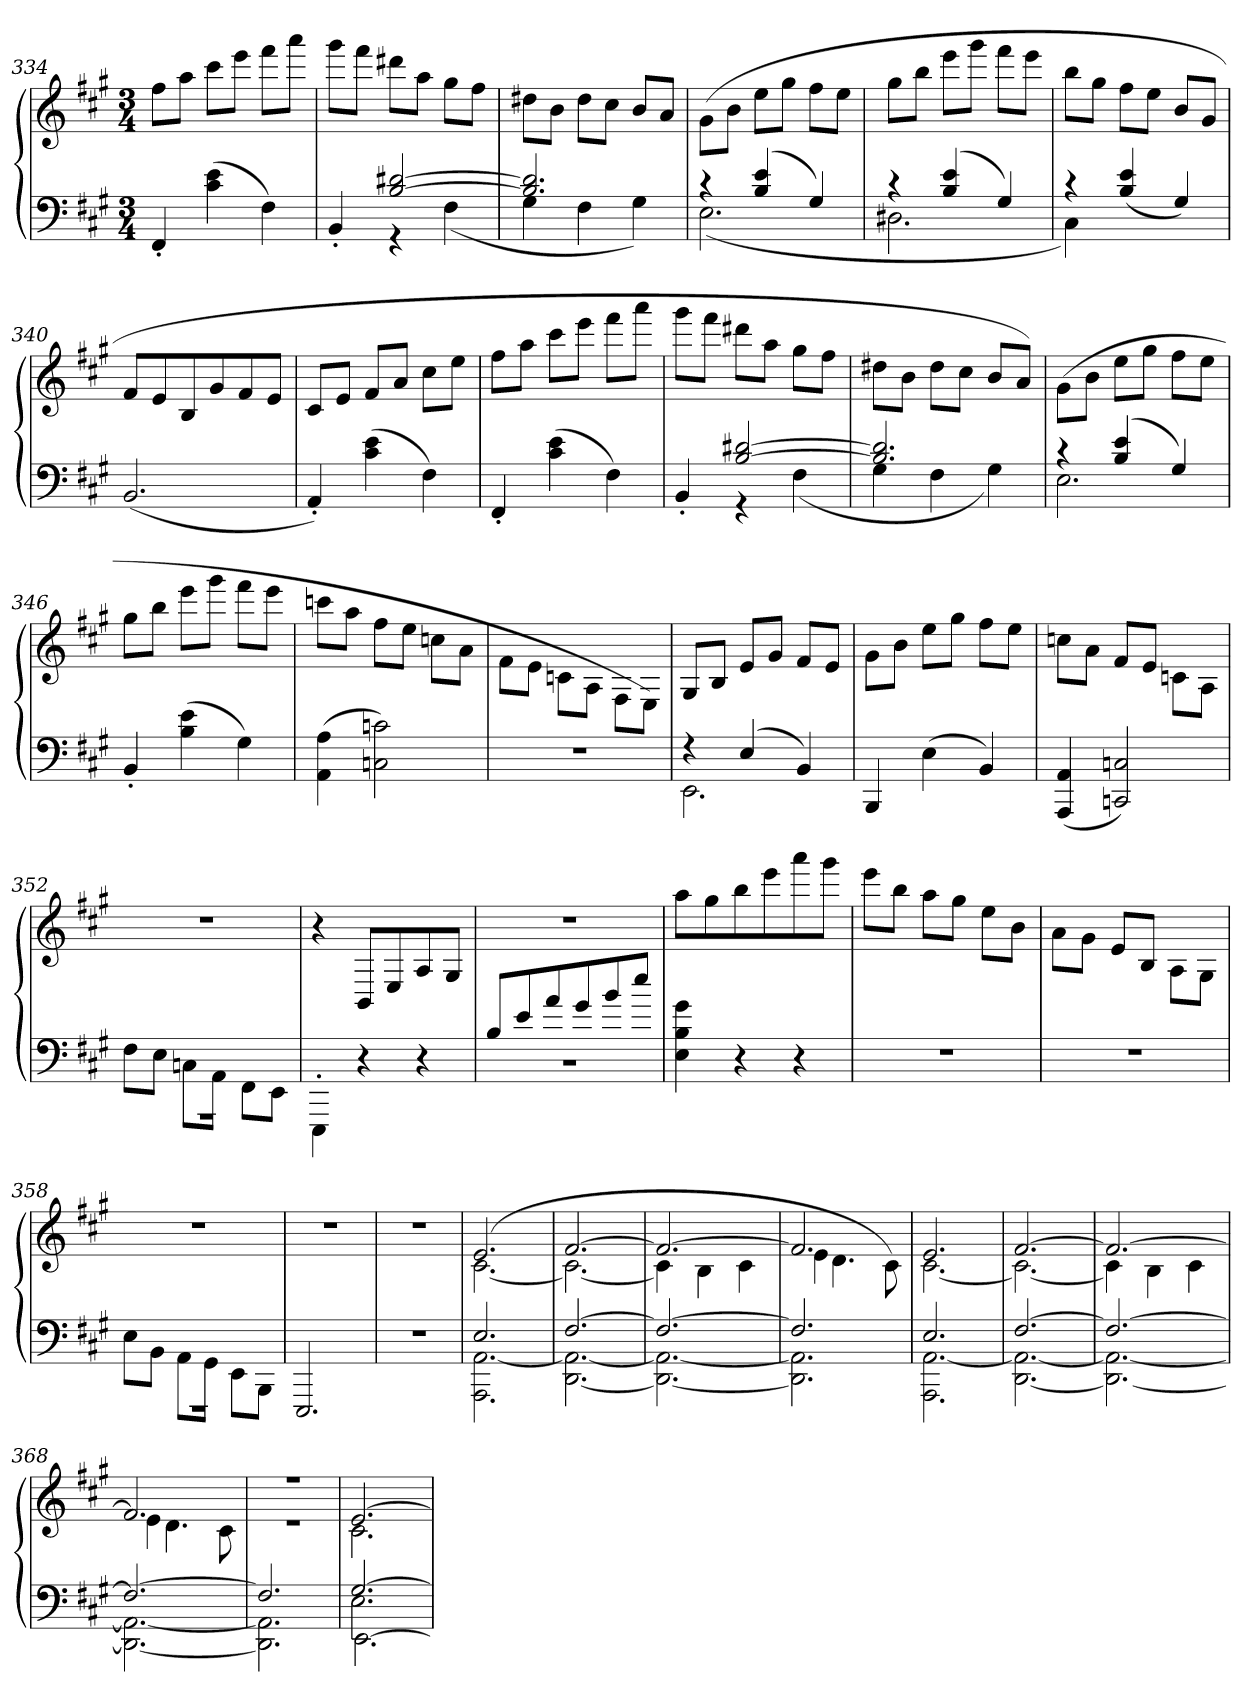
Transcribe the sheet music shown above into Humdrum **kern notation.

**kern	**kern
*part1	*part1
*staff2	*staff1
*clefF4	*clefG2
*k[f#c#g#]	*k[f#c#g#]
*M3/4	*M3/4
=334	=334
4FF#'/	8ff#\L
.	8aa\J
(4c#\ 4e\	8ccc#\L
.	8eee\J
4F#\)	8fff#\L
.	8aaa\J
=335	=335
*^	*
4BB'/	4ryy	8ggg#\L
.	.	8fff#\J
[2B/ [2d#X/	4r	8ddd#X\L
.	.	8aa\J
.	(4F#\	8gg#\L
.	.	8ff#\J
=336	=336	=336
2.B]/ 2.d#]/	4G#\	8dd#X\L
.	.	8b\J
.	4F#\	8dd#\L
.	.	8cc#\J
.	4G#\)	8b/L
.	.	8a/J
=337	=337	=337
4r	(2.E\	(8g#\L
.	.	8b\J
(4B/ 4e/	.	8ee\L
.	.	8gg#\J
4G#/)	.	8ff#\L
.	.	8ee\J
=338	=338	=338
4r	2.D#X\	8gg#\L
.	.	8bb\J
(4B/ 4e/	.	8eee\L
.	.	8ggg#\J
4G#/)	.	8fff#\L
.	.	8eee\J
=339	=339	=339
4r	4C#\)	8bb\L
.	.	8gg#\J
(4B/ 4e/	2ryy	8ff#\L
.	.	8ee\J
4G#/)	.	8b/L
.	.	8g#/J
*v	*v	*
=340	=340
(2.BB/	8f#/L
.	8e/
.	8B/
.	8g#/
.	8f#/
.	8e/J
=341	=341
4AA'/)	8c#/L
.	8e/J
(4c#\ 4e\	8f#/L
.	8a/J
4F#\)	8cc#\L
.	8ee\J
=342	=342
4FF#'/	8ff#\L
.	8aa\J
(4c#\ 4e\	8ccc#\L
.	8eee\J
4F#\)	8fff#\L
.	8aaa\J
=343	=343
*^	*
4BB'/	4ryy	8ggg#\L
.	.	8fff#\J
[2B/ [2d#X/	4r	8ddd#X\L
.	.	8aa\J
.	(4F#\	8gg#\L
.	.	8ff#\J
=344	=344	=344
2.B]/ 2.d#]/	4G#\	8dd#X\L
.	.	8b\J
.	4F#\	8dd#\L
.	.	8cc#\J
.	4G#\)	8b/L
.	.	8a/J)
=345	=345	=345
4r	2.E\	(8g#\L
.	.	8b\J
(4B/ 4e/	.	8ee\L
.	.	8gg#\J
4G#/)	.	8ff#\L
.	.	8ee\J
*v	*v	*
=346	=346
4BB'/	8gg#\L
.	8bb\J
(4B\ 4e\	8eee\L
.	8ggg#\J
4G#\)	8fff#\L
.	8eee\J
=347	=347
(4AA\ 4A\	8cccn\L
.	8aa\J
2Cn\ 2cn\)	8ff#\L
.	8ee\J
.	8ccn\L
.	8a\J
=348	=348
2.r	8f#\L
.	8e\J
.	8cn\L
.	8A\J
.	8F#\L
.	8E\J)
=349	=349
*^	*
4r	2.EE\	8G#/L
.	.	8B/J
(4E/	.	8e/L
.	.	8g#/J
4BB/)	.	8f#/L
.	.	8e/J
*v	*v	*
=350	=350
4BBB/	8g#\L
.	8b\J
(4E\	8ee\L
.	8gg#\J
4BB/)	8ff#\L
.	8ee\J
=351	=351
(4AAA/ 4AA/	8ccn\L
.	8a\J
2CCn/ 2Cn/)	8f#/L
.	8e/J
.	8cn\L
.	8A\J
=352	=352
*^	*
8F#\L	2.r	2.r
8E\J	.	.
8Cn\L	.	.
8AA\J	.	.
8FF#\L	.	.
8EE\J	.	.
*v	*v	*
=353	=353
4EEE'\	4r
4r	8BB/L
.	8E/
4r	8A/
.	8G#/J
=354	=354
*^	*
8B/L	2.r	2.r
8e/	.	.
8a\	.	.
8g#/	.	.
8b\	.	.
8ee\J	.	.
*v	*v	*
=355	=355
4E\ 4B\ 4g#\	8aa\L
.	8gg#\
4r	8bb\
.	8eee\
4r	8aaa\
.	8ggg#\J
=356	=356
2.r	8eee\L
.	8bb\J
.	8aa\L
.	8gg#\J
.	8ee\L
.	8b\J
=357	=357
2.r	8a\L
.	8g#\J
.	8e/L
.	8B/J
.	8A\L
.	8G#\J
=358	=358
*^	*
8E\L	2.r	2.r
8BB\J	.	.
8AA\L	.	.
8GG#\J	.	.
8EE\L	.	.
8BBB\J	.	.
*v	*v	*
=359	=359
2.EEE/	2.r
=360	=360
2.r	2.r
=361	=361
*^	*^
2.E/	2.AAA\ [2.AA\	(2.e/	[2.c#
=362	=362	=362	=362
[2.F#/	[2.DD\ 2.AA_\	[2.f#/	2.c#_
=363	=363	=363	=363
2.F#/_	2.DD_\ 2.AA_\	2.f#/_	4c#\]
.	.	.	4B\
.	.	.	4c#\
=364	=364	=364	=364
2.F#/]	2.DD]\ 2.AA]\	2.f#/]	4e\
.	.	.	4.d\
.	.	.	8c#\)
=365	=365	=365	=365
2.E/	2.AAA\ [2.AA\	2.e/	[2.c#
=366	=366	=366	=366
[2.F#/	[2.DD\ 2.AA_\	[2.f#/	2.c#_
=367	=367	=367	=367
2.F#/_	2.DD_\ 2.AA_\	2.f#/_	4c#\]
.	.	.	4B\
.	.	.	4c#\
=368	=368	=368	=368
2.F#/_	2.DD_\ 2.AA_\	2.f#/]	4e\
.	.	.	4.d\
.	.	.	8c#\
=369	=369	=369	=369
2.F#/]	2.DD]\ 2.AA]\	2.r	2.r
=370	=370	=370	=370
*	*^	*	*
[2.G#/	2.E\	[2.EE\	[2.e/	2.c#\
*v	*v	*v	*	*
*	*v	*v
=	=
*-	*-
